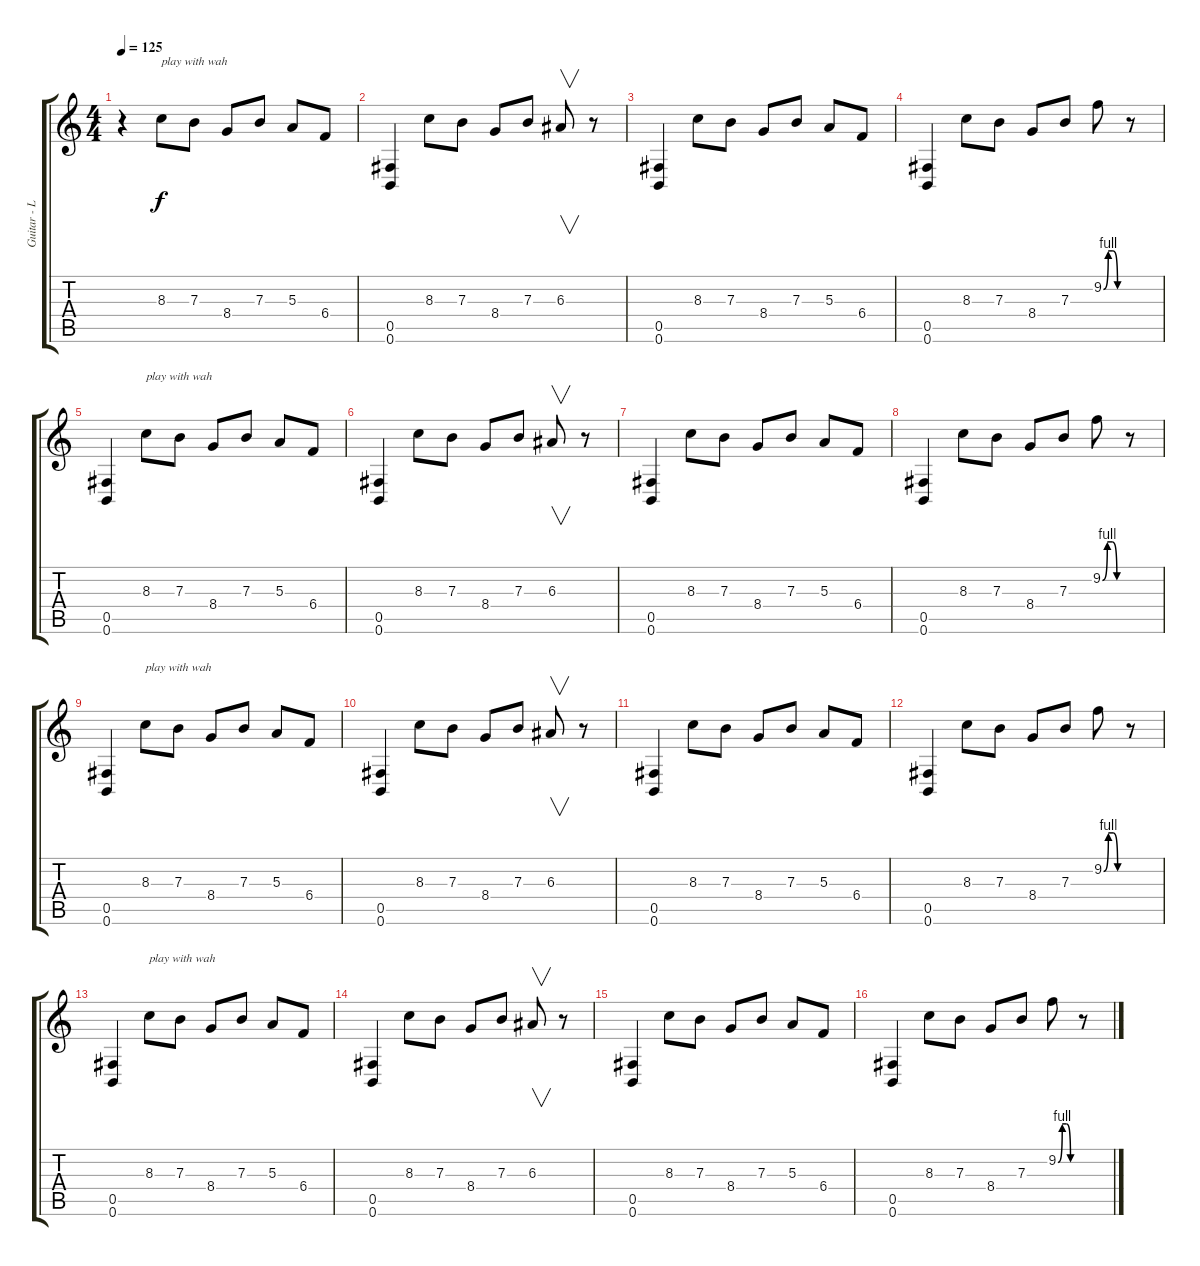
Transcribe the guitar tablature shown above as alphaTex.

\track ("Guitar - Lead" "Guitar - L") {instrument distortionguitar}
\staff {score tabs}
\tuning (Db4 Ab3 E3 B2 Gb2 B1) {hide}
\ts (4 4)
\tempo 125
\clef g2
\ks c
r.4{dy f instrument distortionguitar} 8.3.8{txt "play with wah"} 7.3.8 8.4.8 7.3.8 5.3.8 6.4.8 |
(0.5 0.6).4 8.3.8 7.3.8 8.4.8 7.3.8 6.3.8{v} r.8 |
(0.5 0.6).4 8.3.8 7.3.8 8.4.8 7.3.8 5.3.8 6.4.8 |
(0.5 0.6).4 8.3.8 7.3.8 8.4.8 7.3.8 9.2{be (custom 0 0 15 4 30 4 45 0 60 0)}.8 r.8 |
(0.5 0.6).4 8.3.8{txt "play with wah"} 7.3.8 8.4.8 7.3.8 5.3.8 6.4.8 |
(0.5 0.6).4 8.3.8 7.3.8 8.4.8 7.3.8 6.3.8{v} r.8 |
(0.5 0.6).4 8.3.8 7.3.8 8.4.8 7.3.8 5.3.8 6.4.8 |
(0.5 0.6).4 8.3.8 7.3.8 8.4.8 7.3.8 9.2{be (custom 0 0 15 4 30 4 45 0 60 0)}.8 r.8 |
(0.5 0.6).4 8.3.8{txt "play with wah"} 7.3.8 8.4.8 7.3.8 5.3.8 6.4.8 |
(0.5 0.6).4 8.3.8 7.3.8 8.4.8 7.3.8 6.3.8{v} r.8 |
(0.5 0.6).4 8.3.8 7.3.8 8.4.8 7.3.8 5.3.8 6.4.8 |
(0.5 0.6).4 8.3.8 7.3.8 8.4.8 7.3.8 9.2{be (custom 0 0 15 4 30 4 45 0 60 0)}.8 r.8 |
(0.5 0.6).4 8.3.8{txt "play with wah"} 7.3.8 8.4.8 7.3.8 5.3.8 6.4.8 |
(0.5 0.6).4 8.3.8 7.3.8 8.4.8 7.3.8 6.3.8{v} r.8 |
(0.5 0.6).4 8.3.8 7.3.8 8.4.8 7.3.8 5.3.8 6.4.8 |
(0.5 0.6).4 8.3.8 7.3.8 8.4.8 7.3.8 9.2{be (custom 0 0 15 4 30 4 45 0 60 0)}.8 r.8
